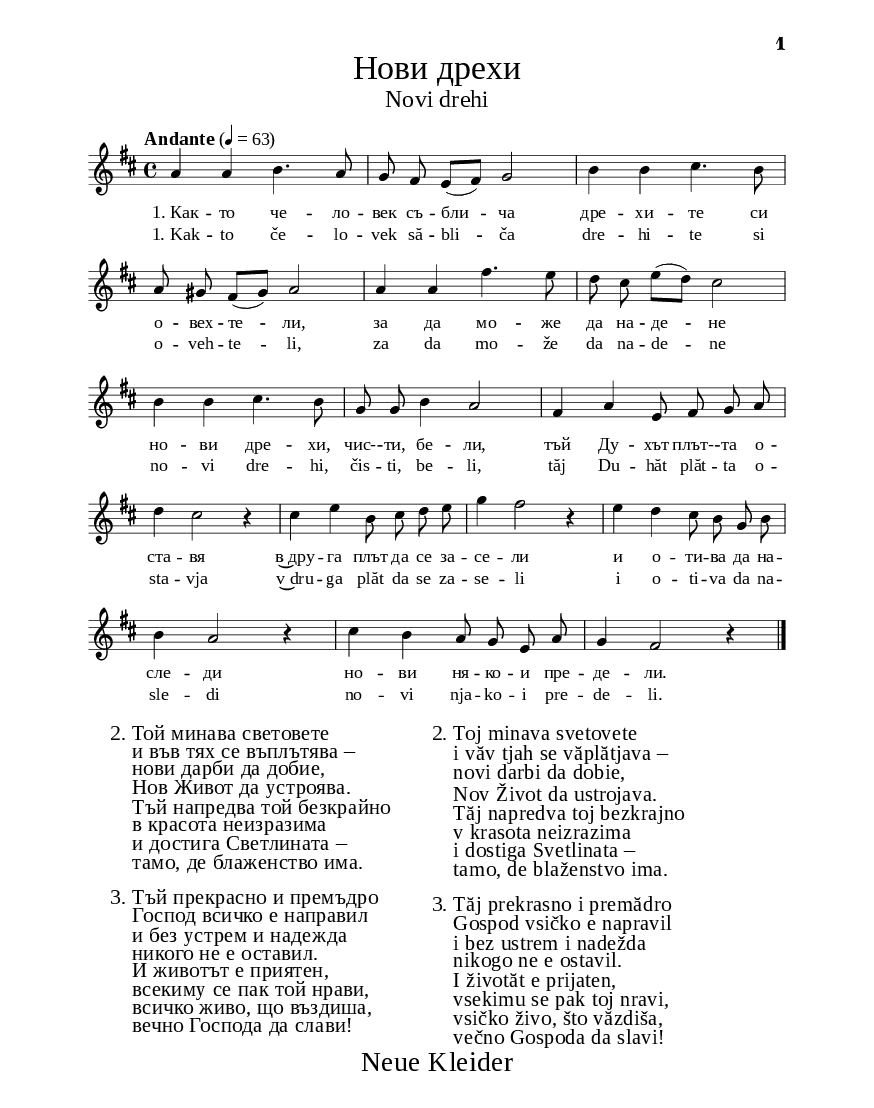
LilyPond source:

\version "2.24.3"

% include paper part and global functions
\include "include/globals.ily"

\bookpart {
  \label #'ref062
  \tocItem \markup "Нови дрехи – Novi drehi"
  \include "include/bookpart-paper.ily"
  \score {
    \include "include/score-layout.ily"

    \new Voice \absolute  {
      \clef treble
      \key d \major
      \time 4/4
      \tempoFunc "Andante" 4 "63"
      \autoBeamOff
      a'4 a' b'4. a'8 | g'8 fis' e' ( [ fis' ] ) g'2 | b'4 b' cis''4. b'8 | \break
      a'8 gis'  fis' ([ gis'] )  a'2 | a'4 a' fis''4. e''8 | d''8 cis''  e'' ( [ d''] ) cis''2 \break |
      b'4 b' cis''4. b'8 | g'8 g'  b'4  a'2 | fis'4 a' e'8 fis' g' a' \break |
      d''4 cis''2 r4 | cis''4 e'' b'8 cis'' d'' e'' | g''4 fis''2 r4 | e''4 d'' cis''8 b' g' b' | \break  b'4 a'2 r4 | cis''4 b'  a'8 g' e' a' | g'4 fis'2 r4 \break | \bar "|."
    }

    \addlyrics {
      "1. Как" -- то че -- ло -- век съ -- бли -- ча дре -- хи -- те си
      о -- вех -- те -- ли, за да мо -- же да на  -- де -- не
      но -- ви дре -- хи, "чис-" -- ти, бе -- ли, тъй Ду -- хът "плът-" -- та о --
      ста -- вя в~дру -- га плът да се за -- се -- ли и о --
      ти -- ва да на -- сле -- ди но -- ви ня -- ко -- и пре -- де -- ли.
    }


    \addlyrics {
      "1. Kak" -- to če -- lo -- vek să -- bli -- ča dre -- hi -- te si
      o -- veh -- te -- li, za da mo -- že da na  -- de -- ne
      no -- vi dre -- hi, čis -- ti, be -- li, tăj Du -- hăt plăt -- ta o --
      sta -- vja v~dru -- ga plăt da se za -- se -- li i o --
      ti -- va da na -- sle -- di no -- vi nja -- ko -- i pre -- de -- li.
    }

    \header {
      title = \titleFunc "Нови дрехи" "Novi drehi"
    }

    \midi{}

  } % score

  \markup \empty-one

  \markup \fontsize #bgCoupletFontSize {
    \hspace #3
    \override #`(baseline-skip . ,bgCoupletBaselineSkip)
    \column {

      \line {   2. Той минава световете}

      \line {   "   "и във тях се въплътява –}

      \line {   "   "нови дарби да добие,}

      \line {   "   "Нов Живот да устроява.}

      \line {   "   "Тъй напредва той безкрайно}

      \line {   "   "в красота неизразима}

      \line {   "   "и достига Светлината – }

      \line {   "   "тамо, де блаженство има.}

      \line {   "   "}

      \line {   3. Тъй прекрасно и премъдро}

      \line {   "   "Господ всичко е направил}

      \line {   "   "и без устрем и надежда}

      \line {   "   "никого не е оставил.}

      \line {   "   "И животът е приятен,}

      \line {   "   "всекиму се пак той нрави,}

      \line {   "   "всичко живо, що въздиша, }

      \line {   "   "вечно Господа да слави! }
    }

    \hspace #5
    \override #`(baseline-skip . ,bgCoupletBaselineSkip)
    \column {

      \line {   2. Toj minava svetovete}

      \line {   "   "i văv tjah se văplătjava –}

      \line {   "   "novi darbi da dobie,}

      \line {   "   "Nov Život da ustrojava.}

      \line {   "   "Tăj napredva toj bezkrajno}

      \line {   "   "v krasota neizrazima}

      \line {   "   "i dostiga Svetlinata – }

      \line {   "   "tamo, de blaženstvo ima.}

      \line {   "   "}

      \line {   3. Tăj prekrasno i premădro}

      \line {   "   "Gospod vsičko e napravil}

      \line {   "   "i bez ustrem i nadežda}

      \line {   "   "nikogo ne e ostavil.}

      \line {   "   "I životăt e prijaten,}

      \line {   "   "vsekimu se pak toj nravi,}

      \line {   "   "vsičko živo, što văzdiša, }

      \line {   "   "večno Gospoda da slavi! }
    } %column
  } % markup



  % include foreign translation(s) of the song
  \version "2.24.3"

\markup \fill-line { \fontsize #deTitleFontSize "Neue Kleider" }
\markup \null
\markup \null
\markup \fontsize #deCoupletFontSize {
  \hspace #10
  \override #`(baseline-skip . ,deCoupletBaselineSkip)

  \column {
    \line { 1. Wie der Mensch seine alten Kleider auszieht,}

    \line { "   "damit er neue, reine, weiße anziehen kann,}

    \line { "   "so verlässt der Geist das Fleisch,}

    \line { "   "um ein anderes Fleisch zu bewohnen }

    \line { "   "und geht, um andere Bereiche zu erben.}

    \line { " " }

    \line { 2. So durchquert er die Welten}

    \line { "   "und wird zu Fleisch in ihnen – }

    \line { "   "auf dass er neue Talente entwickelt,}

    \line { "   "auf dass er ein neues Leben erbaut. }

    \line { "   "So schreitet er unaufhörlich voran,}

    \line { "   "in der unausdrücklichen Schönheit – }

    \line { "   "und erreicht das Licht – }

    \line { "   "dort, wo es Seligkeit gibt. }

    \line { " " }

    \line { 3. So erhaben und allweise}

    \line { "   "schuf Gott alles}

    \line { "   "und ließ niemanden ohne Streben und Hoffnung.}

    \line { "   "Und das Leben ist angenehm,}

    \line { "   "jedem gefällt es immer wieder;}

    \line { "   "möge alles Lebendige, das atmet,}

    \line { "   "ewig den Herrn lobpreisen. }


  }

}


} % bookpart
